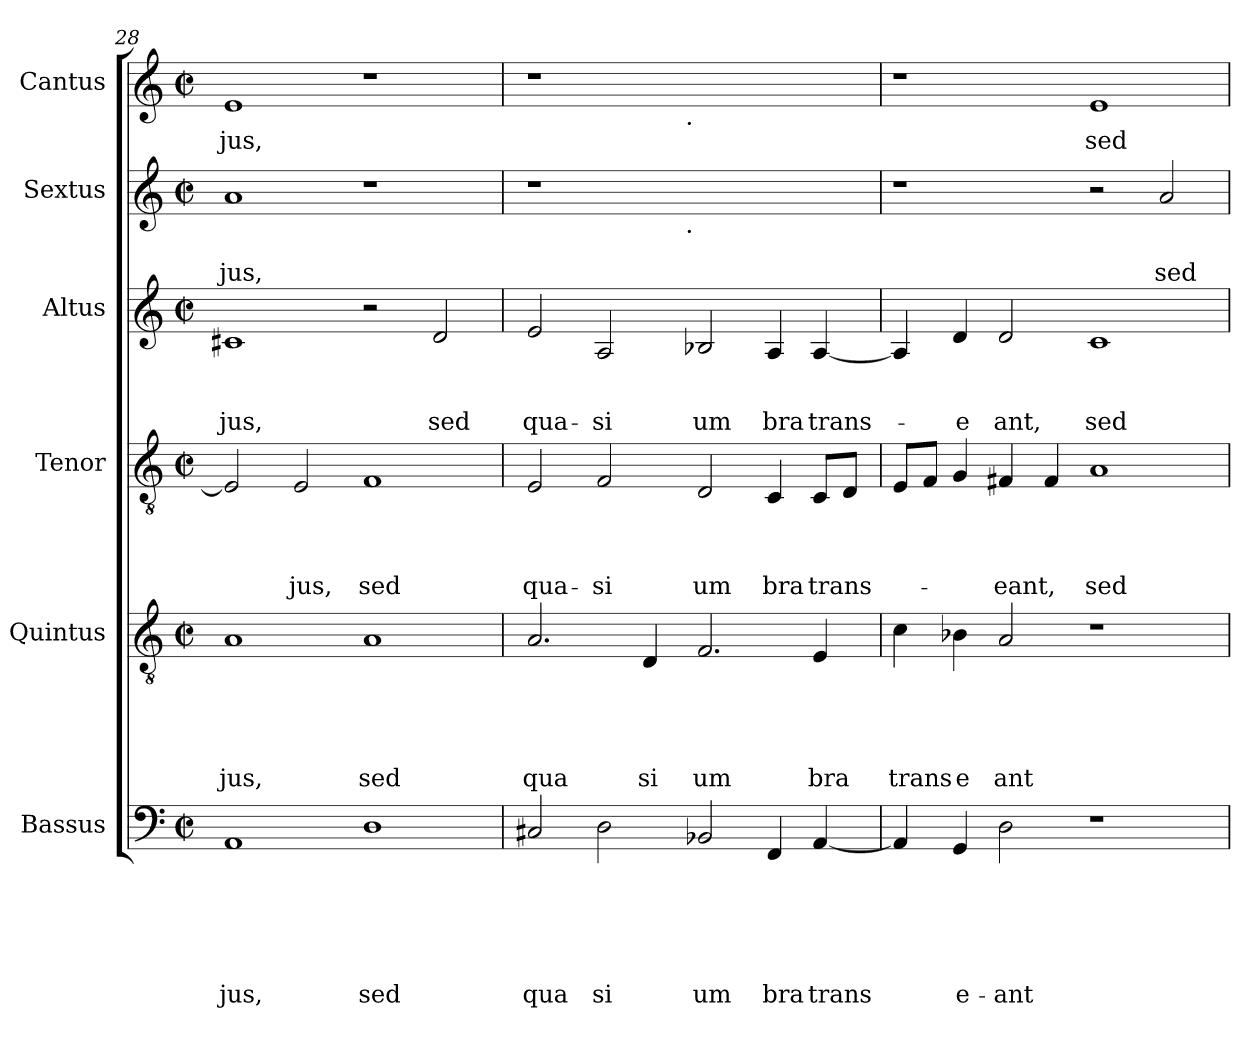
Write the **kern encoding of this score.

**kern	**text	**text	**text	**text	**text	**text	**kern	**text	**text	**text	**text	**text	**kern	**text	**text	**text	**text	**kern	**text	**text	**text	**kern	**text	**text	**kern	**text
*part6	*part6	*part6	*part6	*part6	*part6	*part6	*part5	*part5	*part5	*part5	*part5	*part5	*part4	*part4	*part4	*part4	*part4	*part3	*part3	*part3	*part3	*part2	*part2	*part2	*part1	*part1
*staff6	*staff6	*staff6	*staff6	*staff6	*staff6	*staff6	*staff5	*staff5	*staff5	*staff5	*staff5	*staff5	*staff4	*staff4	*staff4	*staff4	*staff4	*staff3	*staff3	*staff3	*staff3	*staff2	*staff2	*staff2	*staff1	*staff1
*I"Bassus	*	*	*	*	*	*	*I"Quintus	*	*	*	*	*	*I"Tenor	*	*	*	*	*I"Altus	*	*	*	*I"Sextus	*	*	*I"Cantus	*
*clefF4	*	*	*	*	*	*	*clefGv2	*	*	*	*	*	*clefGv2	*	*	*	*	*clefG2	*	*	*	*clefG2	*	*	*clefG2	*
*k[]	*	*	*	*	*	*	*k[]	*	*	*	*	*	*k[]	*	*	*	*	*k[]	*	*	*	*k[]	*	*	*k[]	*
*C:	*	*	*	*	*	*	*C:	*	*	*	*	*	*C:	*	*	*	*	*C:	*	*	*	*C:	*	*	*C:	*
*M2/2	*	*	*	*	*	*	*M2/2	*	*	*	*	*	*M2/2	*	*	*	*	*M2/2	*	*	*	*M2/2	*	*	*M2/2	*
*met(c|)	*	*	*	*	*	*	*met(c|)	*	*	*	*	*	*met(c|)	*	*	*	*	*met(c|)	*	*	*	*met(c|)	*	*	*met(c|)	*
=28	=28	=28	=28	=28	=28	=28	=28	=28	=28	=28	=28	=28	=28	=28	=28	=28	=28	=28	=28	=28	=28	=28	=28	=28	=28	=28
!	!	!	!	!	!	!LO:LY:b	!	!	!	!	!	!LO:LY:b	!	!	!	!	!	!	!	!	!LO:LY:b	!	!	!LO:LY:b	!	!LO:LY:b
1AA	.	.	.	.	.	jus,	1A	.	.	.	.	jus,	2E/]	.	.	.	.	1c#X	.	.	-jus,	1a	.	jus,	1e	-jus,
!	!	!	!	!	!	!	!	!	!	!	!	!	!	!	!	!	!LO:LY:b	!	!	!	!	!	!	!	!	!
.	.	.	.	.	.	.	.	.	.	.	.	.	2E/	.	.	.	-jus,	.	.	.	.	.	.	.	.	.
!	!	!	!	!	!	!LO:LY:b	!	!	!	!	!	!LO:LY:b	!	!	!	!	!LO:LY:b	!	!	!	!	!	!	!	!	!
1D	.	.	.	.	.	sed	1A	.	.	.	.	sed	1F	.	.	.	sed	2r	.	.	.	1r	.	.	1r	.
!	!	!	!	!	!	!	!	!	!	!	!	!	!	!	!	!	!	!	!	!	!LO:LY:b	!	!	!	!	!
.	.	.	.	.	.	.	.	.	.	.	.	.	.	.	.	.	.	2d/	.	.	sed	.	.	.	.	.
=29	=29	=29	=29	=29	=29	=29	=29	=29	=29	=29	=29	=29	=29	=29	=29	=29	=29	=29	=29	=29	=29	=29	=29	=29	=29	=29
!	!	!	!	!	!	!LO:LY:b	!	!	!	!	!	!LO:LY:b	!	!	!	!	!LO:LY:b	!	!	!	!LO:LY:b	!	!	!	!	!
*	*	*	*	*	*	*	*	*	*	*	*	*	*	*	*	*	*	*	*	*	*	*^	*	*	*^	*
2C#X/	.	.	.	.	.	qua	2.A/	.	.	.	.	qua	2E/	.	.	.	qua-	2e/	.	.	qua-	1r	2ryy	.	.	1r	2ryy	.
!	!	!	!	!	!	!LO:LY:b	!	!	!	!	!	!	!	!	!	!	!LO:LY:b	!	!	!	!LO:LY:b	!	!	!	!	!	!	!
2D\	.	.	.	.	.	si	.	.	.	.	.	.	2F/	.	.	.	-si	2A/	.	.	-si	.	4...ryy	.	.	.	4...ryy	.
!	!	!	!	!	!	!	!	!	!	!	!	!LO:LY:b	!	!	!	!	!	!	!	!	!	!	!	!	!	!	!	!
.	.	.	.	.	.	.	4D/	.	.	.	.	si	.	.	.	.	.	.	.	.	.	.	.	.	.	.	.	.
!	!	!	!	!	!	!	!	!	!	!	!	!	!	!	!	!	!	!	!	!	!	!	!	!	!	!	!LO:TX:b:t=.	!
!	!	!	!	!	!	!	!	!	!	!	!	!	!	!	!	!	!	!	!	!	!	!	!LO:TX:b:t=.	!	!	!	!	!
.	.	.	.	.	.	.	.	.	.	.	.	.	.	.	.	.	.	.	.	.	.	.	1ryy	.	.	.	1ryy	.
!	!	!	!	!	!	!LO:LY:b	!	!	!	!	!	!LO:LY:b	!	!	!	!	!LO:LY:b	!	!	!	!LO:LY:b	!	!	!	!	!	!	!
2BB-X/	.	.	.	.	.	um	2.F/	.	.	.	.	um	2D/	.	.	.	um	2B-X/	.	.	um	1ryy	.	.	.	1ryy	.	.
!	!	!	!	!	!	!LO:LY:b	!	!	!	!	!	!	!	!	!	!	!LO:LY:b	!	!	!	!LO:LY:b	!	!	!	!	!	!	!
4FF/	.	.	.	.	.	bra	.	.	.	.	.	.	4C/	.	.	.	bra	4A/	.	.	bra	.	.	.	.	.	.	.
!	!	!	!	!	!	!LO:LY:b	!	!	!	!	!	!LO:LY:b	!	!	!	!	!LO:LY:b	!	!	!	!LO:LY:b	!	!	!	!	!	!	!
[<4AA/	.	.	.	.	.	trans	4E/	.	.	.	.	bra	8C/L	.	.	.	trans-	[<4A/	.	.	trans-	.	.	.	.	.	.	.
.	.	.	.	.	.	.	.	.	.	.	.	.	8D/J	.	.	.	.	.	.	.	.	.	.	.	.	.	.	.
.	.	.	.	.	.	.	.	.	.	.	.	.	.	.	.	.	.	.	.	.	.	.	32ryy	.	.	.	32ryy	.
!!LO:PB:g=z
=30	=30	=30	=30	=30	=30	=30	=30	=30	=30	=30	=30	=30	=30	=30	=30	=30	=30	=30	=30	=30	=30	=30	=30	=30	=30	=30	=30	=30
!	!	!	!	!	!	!	!	!	!	!	!	!LO:LY:b	!	!	!	!	!	!	!	!	!	!	!	!	!	!	!	!
*	*	*	*	*	*	*	*	*	*	*	*	*	*	*	*	*	*	*	*	*	*	*v	*v	*	*	*	*	*
*	*	*	*	*	*	*	*	*	*	*	*	*	*	*	*	*	*	*	*	*	*	*	*	*	*v	*v	*
4AA/]	.	.	.	.	.	.	4c\	.	.	.	.	trans	8E/L	.	.	.	.	4A/]	.	.	.	1r	.	.	1r	.
.	.	.	.	.	.	.	.	.	.	.	.	.	8F/J	.	.	.	.	.	.	.	.	.	.	.	.	.
!	!	!	!	!	!	!LO:LY:b	!	!	!	!	!	!LO:LY:b	!	!	!	!	!	!	!	!	!LO:LY:b	!	!	!	!	!
4GG/	.	.	.	.	.	e-	4B-X\	.	.	.	.	e	4G/	.	.	.	.	4d/	.	.	-e	.	.	.	.	.
!	!	!	!	!	!	!LO:LY:b	!	!	!	!	!	!LO:LY:b	!	!	!	!	!LO:LY:b	!	!	!	!LO:LY:b	!	!	!	!	!
2D\	.	.	.	.	.	-ant	2A/	.	.	.	.	ant	4F#X/	.	.	.	-eant,	2d/	.	.	ant,	.	.	.	.	.
.	.	.	.	.	.	.	.	.	.	.	.	.	4F#/	.	.	.	.	.	.	.	.	.	.	.	.	.
!	!	!	!	!	!	!	!	!	!	!	!	!	!	!	!	!	!LO:LY:b	!	!	!	!LO:LY:b	!	!	!	!	!LO:LY:b
1r	.	.	.	.	.	.	1r	.	.	.	.	.	1A	.	.	.	sed	1c	.	.	sed	2r	.	.	1e	sed
!	!	!	!	!	!	!	!	!	!	!	!	!	!	!	!	!	!	!	!	!	!	!	!	!LO:LY:b	!	!
.	.	.	.	.	.	.	.	.	.	.	.	.	.	.	.	.	.	.	.	.	.	2a/	.	sed	.	.
=	=	=	=	=	=	=	=	=	=	=	=	=	=	=	=	=	=	=	=	=	=	=	=	=	=	=
*-	*-	*-	*-	*-	*-	*-	*-	*-	*-	*-	*-	*-	*-	*-	*-	*-	*-	*-	*-	*-	*-	*-	*-	*-	*-	*-
